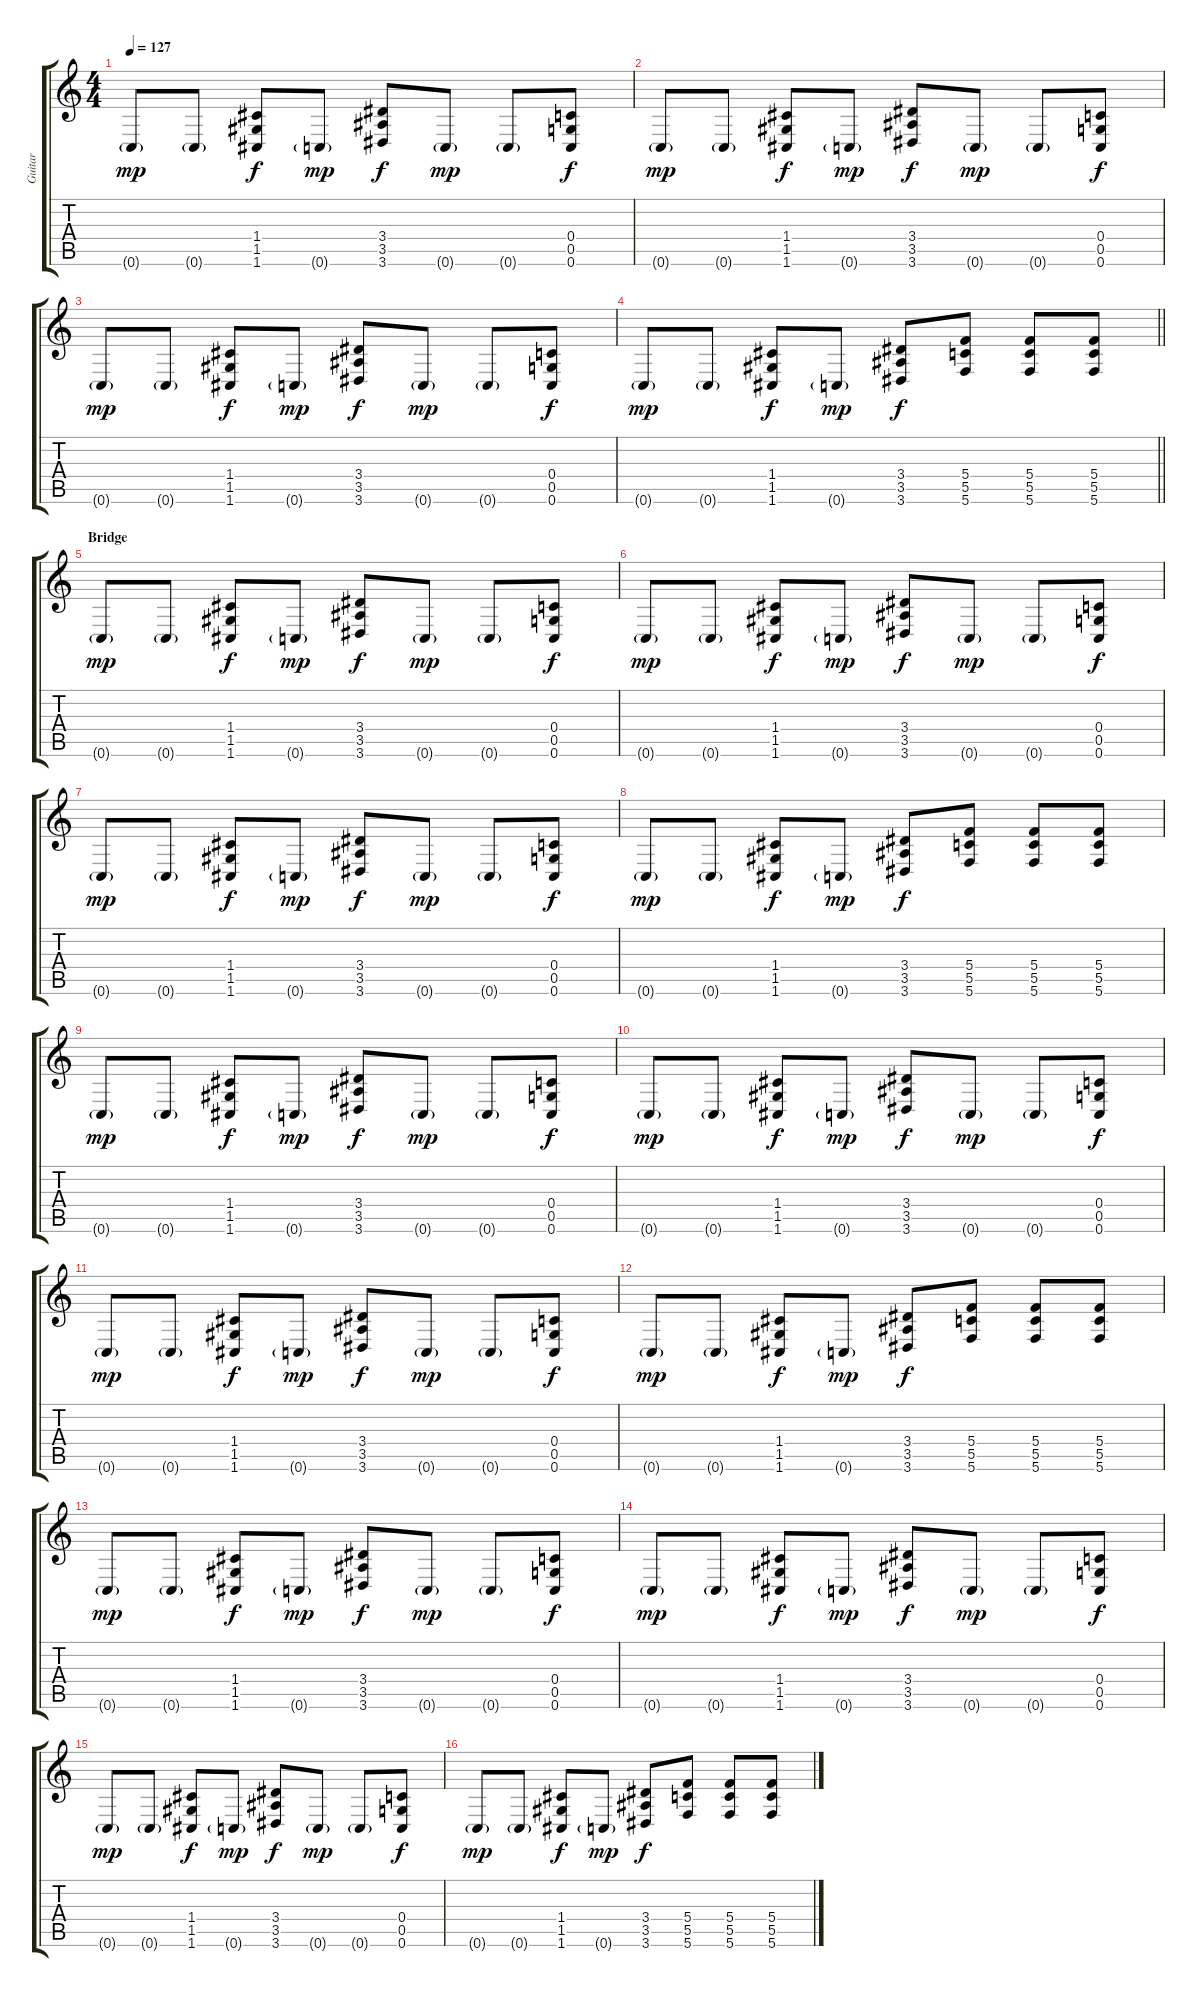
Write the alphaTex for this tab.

\track ("Guitar" "Guitar") {instrument acousticguitarsteel}
\staff {score tabs}
\tuning (D4 A3 F3 C3 G2 C2) {hide}
\ts (4 4)
\tempo 127
\clef g2
\ks c
0.6{g}.8{dy mp} 0.6{g}.8 (1.4 1.5 1.6).8{dy f} 0.6{g}.8{dy mp} (3.4 3.5 3.6).8{dy f} 0.6{g}.8{dy mp} 0.6{g}.8 (0.4 0.5 0.6).8{dy f} |
0.6{g}.8{dy mp} 0.6{g}.8 (1.4 1.5 1.6).8{dy f} 0.6{g}.8{dy mp} (3.4 3.5 3.6).8{dy f} 0.6{g}.8{dy mp} 0.6{g}.8 (0.4 0.5 0.6).8{dy f} |
0.6{g}.8{dy mp} 0.6{g}.8 (1.4 1.5 1.6).8{dy f} 0.6{g}.8{dy mp} (3.4 3.5 3.6).8{dy f} 0.6{g}.8{dy mp} 0.6{g}.8 (0.4 0.5 0.6).8{dy f} |
\barLineRight lightlight
0.6{g}.8{dy mp} 0.6{g}.8 (1.4 1.5 1.6).8{dy f} 0.6{g}.8{dy mp} (3.4 3.5 3.6).8{dy f} (5.4 5.5 5.6).8 (5.4 5.5 5.6).8 (5.4 5.5 5.6).8 |
\section ("" "Bridge")
0.6{g}.8{dy mp volume 11} 0.6{g}.8 (1.4 1.5 1.6).8{dy f} 0.6{g}.8{dy mp} (3.4 3.5 3.6).8{dy f} 0.6{g}.8{dy mp} 0.6{g}.8 (0.4 0.5 0.6).8{dy f} |
0.6{g}.8{dy mp} 0.6{g}.8 (1.4 1.5 1.6).8{dy f} 0.6{g}.8{dy mp} (3.4 3.5 3.6).8{dy f} 0.6{g}.8{dy mp} 0.6{g}.8 (0.4 0.5 0.6).8{dy f} |
0.6{g}.8{dy mp} 0.6{g}.8 (1.4 1.5 1.6).8{dy f} 0.6{g}.8{dy mp} (3.4 3.5 3.6).8{dy f} 0.6{g}.8{dy mp} 0.6{g}.8 (0.4 0.5 0.6).8{dy f} |
0.6{g}.8{dy mp} 0.6{g}.8 (1.4 1.5 1.6).8{dy f} 0.6{g}.8{dy mp} (3.4 3.5 3.6).8{dy f} (5.4 5.5 5.6).8 (5.4 5.5 5.6).8 (5.4 5.5 5.6).8 |
0.6{g}.8{dy mp} 0.6{g}.8 (1.4 1.5 1.6).8{dy f} 0.6{g}.8{dy mp} (3.4 3.5 3.6).8{dy f} 0.6{g}.8{dy mp} 0.6{g}.8 (0.4 0.5 0.6).8{dy f} |
0.6{g}.8{dy mp} 0.6{g}.8 (1.4 1.5 1.6).8{dy f} 0.6{g}.8{dy mp} (3.4 3.5 3.6).8{dy f} 0.6{g}.8{dy mp} 0.6{g}.8 (0.4 0.5 0.6).8{dy f} |
0.6{g}.8{dy mp} 0.6{g}.8 (1.4 1.5 1.6).8{dy f} 0.6{g}.8{dy mp} (3.4 3.5 3.6).8{dy f} 0.6{g}.8{dy mp} 0.6{g}.8 (0.4 0.5 0.6).8{dy f} |
0.6{g}.8{dy mp} 0.6{g}.8 (1.4 1.5 1.6).8{dy f} 0.6{g}.8{dy mp} (3.4 3.5 3.6).8{dy f} (5.4 5.5 5.6).8 (5.4 5.5 5.6).8 (5.4 5.5 5.6).8 |
0.6{g}.8{dy mp} 0.6{g}.8 (1.4 1.5 1.6).8{dy f} 0.6{g}.8{dy mp} (3.4 3.5 3.6).8{dy f} 0.6{g}.8{dy mp} 0.6{g}.8 (0.4 0.5 0.6).8{dy f} |
0.6{g}.8{dy mp} 0.6{g}.8 (1.4 1.5 1.6).8{dy f} 0.6{g}.8{dy mp} (3.4 3.5 3.6).8{dy f} 0.6{g}.8{dy mp} 0.6{g}.8 (0.4 0.5 0.6).8{dy f} |
0.6{g}.8{dy mp} 0.6{g}.8 (1.4 1.5 1.6).8{dy f} 0.6{g}.8{dy mp} (3.4 3.5 3.6).8{dy f} 0.6{g}.8{dy mp} 0.6{g}.8 (0.4 0.5 0.6).8{dy f} |
0.6{g}.8{dy mp} 0.6{g}.8 (1.4 1.5 1.6).8{dy f} 0.6{g}.8{dy mp} (3.4 3.5 3.6).8{dy f} (5.4 5.5 5.6).8 (5.4 5.5 5.6).8 (5.4 5.5 5.6).8
